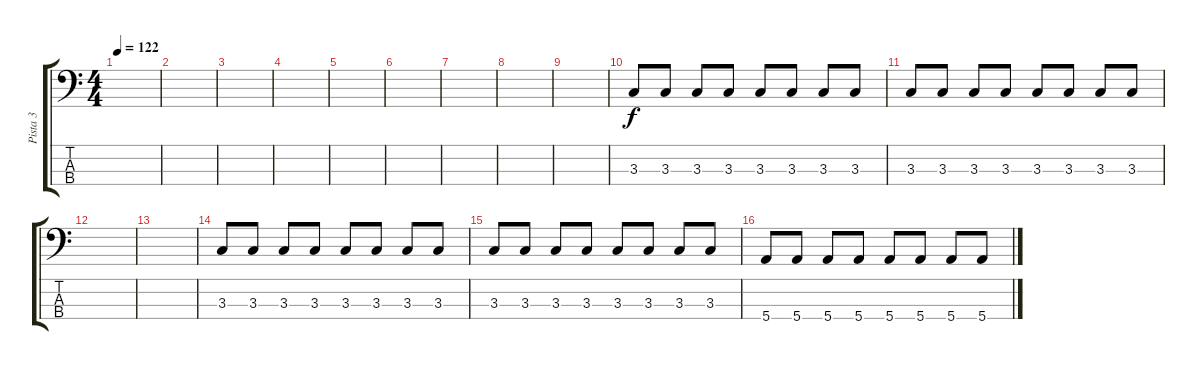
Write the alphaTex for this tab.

\track ("Pista 3" "Pista 3") {instrument electricbassfinger}
\staff {score tabs}
\tuning (G2 D2 A1 E1) {hide}
\ts (4 4)
\tempo 122
\clef f4
\ks c
|
|
|
|
|
|
|
|
|
3.3.8 3.3.8 3.3.8 3.3.8 3.3.8 3.3.8 3.3.8 3.3.8 |
3.3.8 3.3.8 3.3.8 3.3.8 3.3.8 3.3.8 3.3.8 3.3.8 |
|
|
3.3.8 3.3.8 3.3.8 3.3.8 3.3.8 3.3.8 3.3.8 3.3.8 |
3.3.8 3.3.8 3.3.8 3.3.8 3.3.8 3.3.8 3.3.8 3.3.8 |
5.4.8 5.4.8 5.4.8 5.4.8 5.4.8 5.4.8 5.4.8 5.4.8
